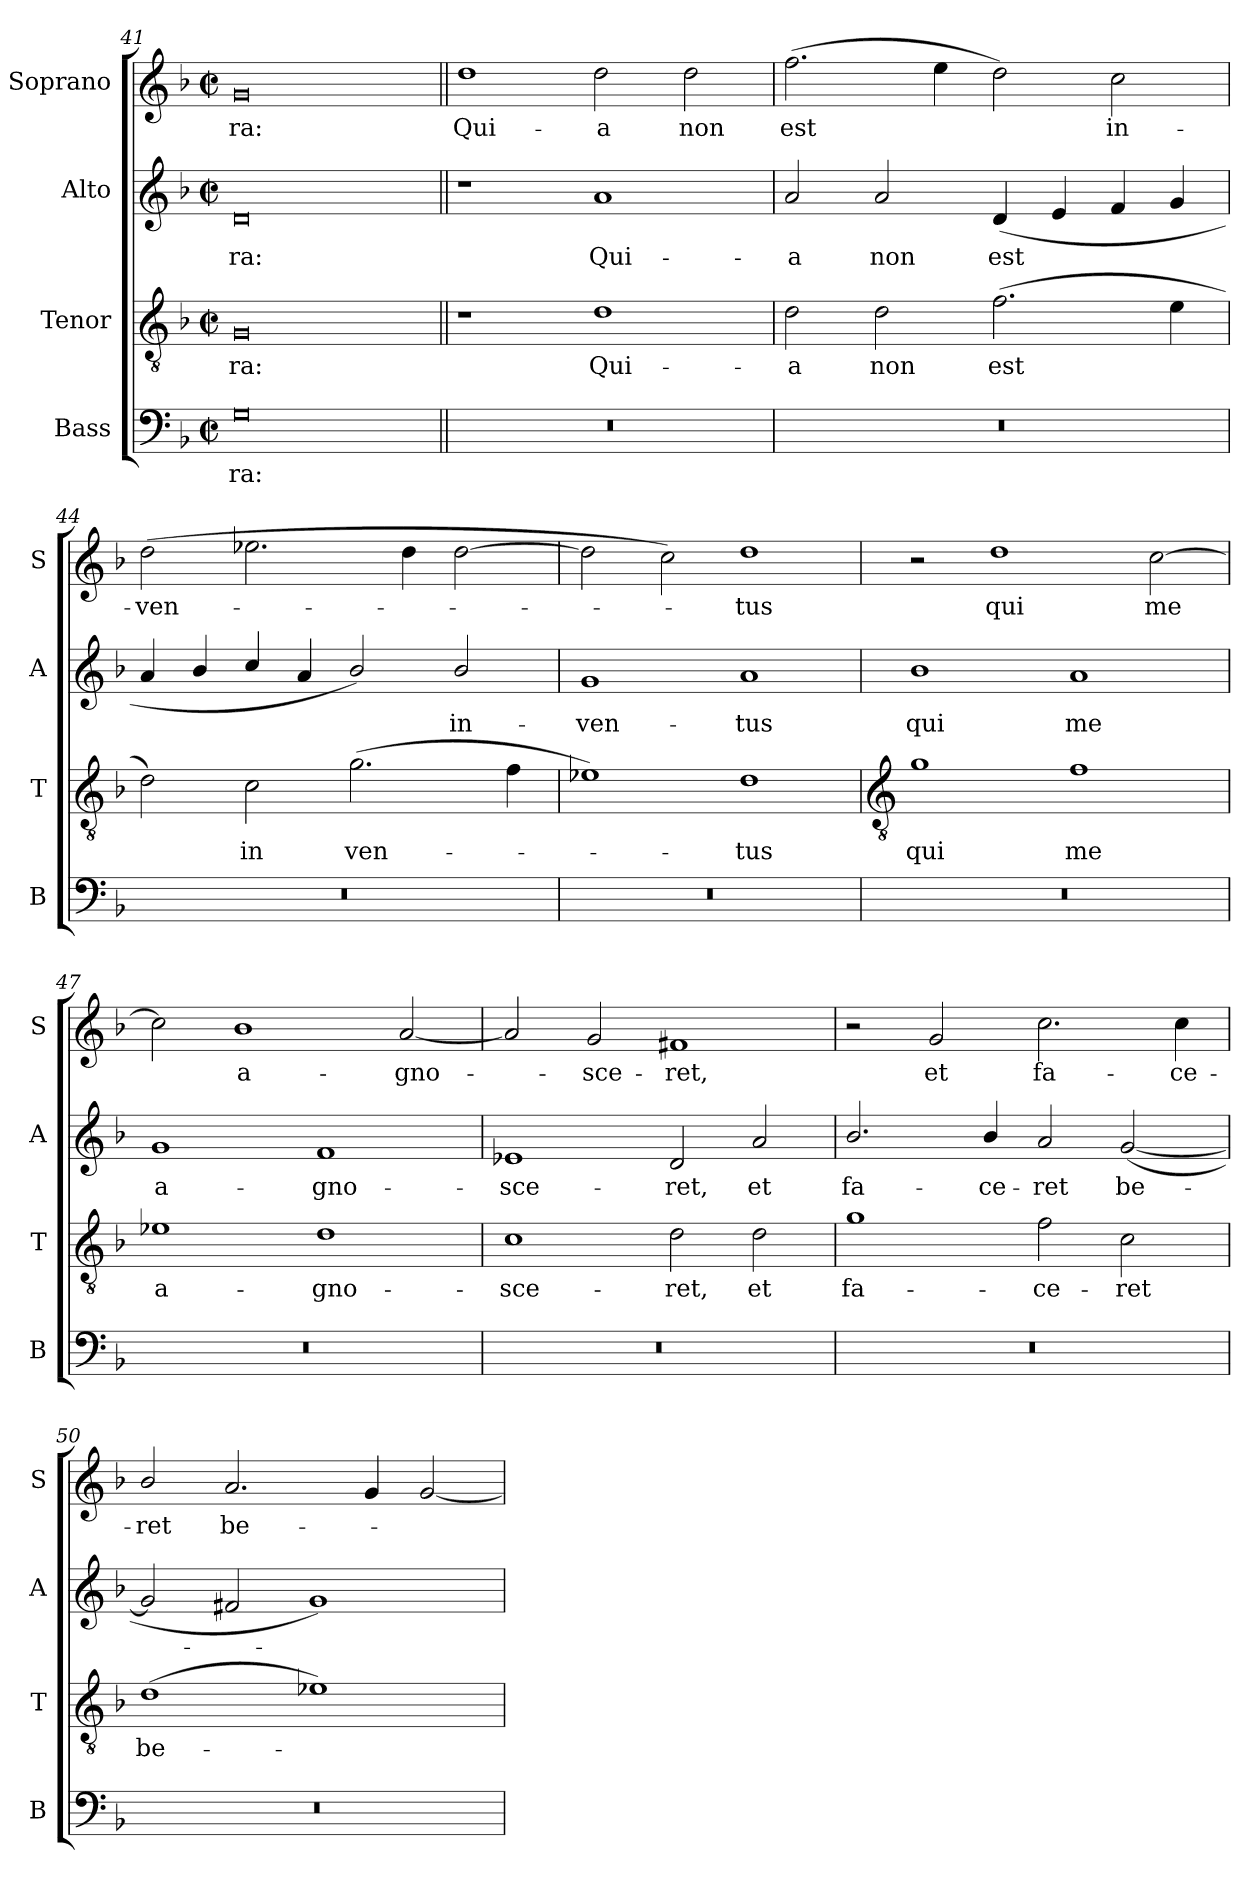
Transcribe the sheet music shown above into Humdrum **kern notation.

**kern	**text	**kern	**text	**kern	**text	**kern	**text
*part4	*part4	*part3	*part3	*part2	*part2	*part1	*part1
*staff4	*staff4	*staff3	*staff3	*staff2	*staff2	*staff1	*staff1
*I"Bass	*	*I"Tenor	*	*I"Alto	*	*I"Soprano	*
*I'B	*	*I'T	*	*I'A	*	*I'S	*
*clefF4	*	*clefGv2	*	*clefG2	*	*clefG2	*
*k[b-]	*	*k[b-]	*	*k[b-]	*	*k[b-]	*
*F:	*	*F:	*	*F:	*	*F:	*
*M4/2	*	*M4/2	*	*M4/2	*	*M4/2	*
*met(c|)	*	*met(c|)	*	*met(c|)	*	*met(c|)	*
=41	=41	=41	=41	=41	=41	=41	=41
!	!LO:LY:b	!	!LO:LY:b	!	!LO:LY:b	!	!LO:LY:b
0G	-ra:	0G	ra:	0d	-ra:	0g	ra:
=42||	=42||	=42||	=42||	=42||	=42||	=42||	=42||
!	!	!	!	!	!	!	!LO:LY:b
0r	.	1r	.	1r	.	1dd	Qui-
!	!	!	!LO:LY:b	!	!LO:LY:b	!	!LO:LY:b
.	.	1d	Qui-	1a	Qui-	2dd	-a
!	!	!	!	!	!	!	!LO:LY:b
.	.	.	.	.	.	2dd	non
=43	=43	=43	=43	=43	=43	=43	=43
!	!	!	!LO:LY:b	!	!LO:LY:b	!	!LO:LY:b
0r	.	2d	-a	2a	-a	(>2.ff	est
!	!	!	!LO:LY:b	!	!LO:LY:b	!	!
.	.	2d	non	2a	non	.	.
.	.	.	.	.	.	4ee	.
!	!	!	!LO:LY:b	!	!LO:LY:b	!	!
.	.	(>2.f	est	(<4d	est	2dd)	.
.	.	.	.	4e	.	.	.
!	!	!	!	!	!	!	!LO:LY:b
.	.	.	.	4f	.	2cc	in-
.	.	4e	.	4g	.	.	.
=44	=44	=44	=44	=44	=44	=44	=44
!	!	!	!	!	!	!	!LO:LY:b
0r	.	2d)	.	4a	.	(>2dd	-ven-
.	.	.	.	4b-/	.	.	.
!	!	!	!LO:LY:b	!	!	!	!
.	.	2c	in	4cc/	.	2.ee-X	.
.	.	.	.	4a	.	.	.
!	!	!	!LO:LY:b	!	!	!	!
.	.	(>2.g	ven-	2b-/)	.	.	.
.	.	.	.	.	.	4dd	.
!	!	!	!	!	!LO:LY:b	!	!
.	.	.	.	2b-/	in-	[2dd	.
.	.	4f	.	.	.	.	.
=45	=45	=45	=45	=45	=45	=45	=45
!	!	!	!	!	!LO:LY:b	!	!
0r	.	1e-X)	.	1g	-ven-	2dd]	.
.	.	.	.	.	.	2cc)	.
!	!	!	!LO:LY:b	!	!LO:LY:b	!	!LO:LY:b
.	.	1d	tus	1a	-tus	1dd	tus
!!LO:LB:g=z
=46	=46	=46	=46	=46	=46	=46	=46
*	*	*clefGv2	*	*	*	*	*
!	!	!	!LO:LY:b	!	!LO:LY:b	!	!
0r	.	1g	qui	1b-	qui	2r	.
!	!	!	!	!	!	!	!LO:LY:b
.	.	.	.	.	.	1dd	qui
!	!	!	!LO:LY:b	!	!LO:LY:b	!	!
.	.	1f	me	1a	me	.	.
!	!	!	!	!	!	!	!LO:LY:b
.	.	.	.	.	.	[2cc	me
=47	=47	=47	=47	=47	=47	=47	=47
!	!	!	!LO:LY:b	!	!LO:LY:b	!	!
0r	.	1e-X	a-	1g	a-	2cc]	.
!	!	!	!	!	!	!	!LO:LY:b
.	.	.	.	.	.	1b-	a-
!	!	!	!LO:LY:b	!	!LO:LY:b	!	!
.	.	1d	-gno-	1f	-gno-	.	.
!	!	!	!	!	!	!	!LO:LY:b
.	.	.	.	.	.	[2a	-gno-
=48	=48	=48	=48	=48	=48	=48	=48
!	!	!	!LO:LY:b	!	!LO:LY:b	!	!
0r	.	1c	-sce-	1e-X	-sce-	2a]	.
!	!	!	!	!	!	!	!LO:LY:b
.	.	.	.	.	.	2g	sce-
!	!	!	!LO:LY:b	!	!LO:LY:b	!	!LO:LY:b
.	.	2d	-ret,	2d	-ret,	1f#X	-ret,
!	!	!	!LO:LY:b	!	!LO:LY:b	!	!
.	.	2d	et	2a	et	.	.
=49	=49	=49	=49	=49	=49	=49	=49
!	!	!	!LO:LY:b	!	!LO:LY:b	!	!
0r	.	1g	fa-	2.b-/	fa-	2r	.
!	!	!	!	!	!	!	!LO:LY:b
.	.	.	.	.	.	2g	et
!	!	!	!	!	!LO:LY:b	!	!
.	.	.	.	4b-/	-ce-	.	.
!	!	!	!LO:LY:b	!	!LO:LY:b	!	!LO:LY:b
.	.	2f	-ce-	2a	-ret	2.cc	fa-
!	!	!	!LO:LY:b	!	!LO:LY:b	!	!
.	.	2c	-ret	(<[2g	be-	.	.
!	!	!	!	!	!	!	!LO:LY:b
.	.	.	.	.	.	4cc	-ce-
=50	=50	=50	=50	=50	=50	=50	=50
!	!	!	!LO:LY:b	!	!	!	!LO:LY:b
0r	.	(>1d	be-	2g]	.	2b-/	-ret
!	!	!	!	!	!	!	!LO:LY:b
.	.	.	.	2f#X	.	2.a	be-
.	.	1e-X)	.	1g)	.	.	.
.	.	.	.	.	.	4g	.
.	.	.	.	.	.	[2g	.
=	=	=	=	=	=	=	=
*-	*-	*-	*-	*-	*-	*-	*-
